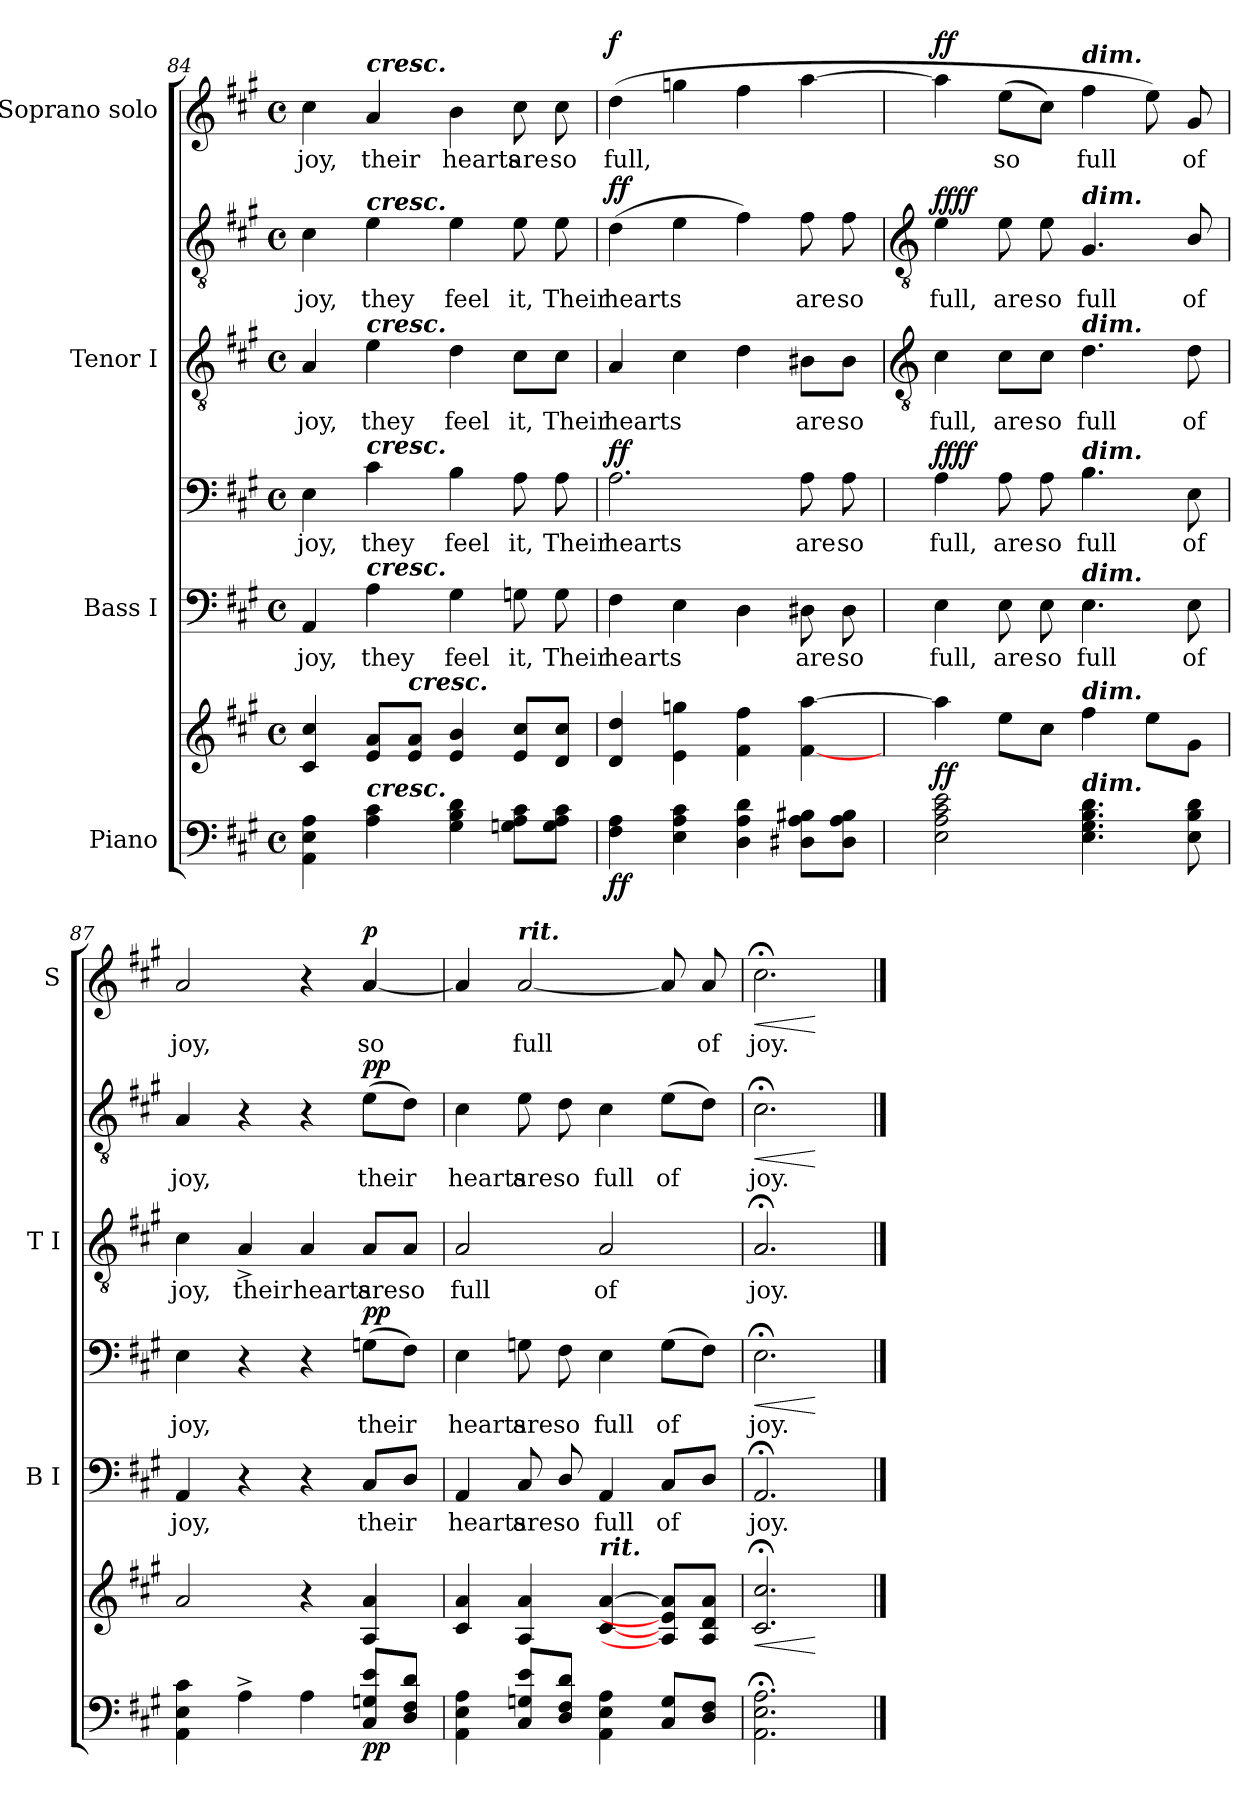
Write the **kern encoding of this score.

**kern	**kern	**dynam	**kern	**text	**kern	**text	**dynam	**kern	**text	**kern	**text	**dynam	**kern	**text	**dynam
*part4	*part4	*part4	*part3	*part3	*part3	*part3	*part3	*part2	*part2	*part2	*part2	*part2	*part1	*part1	*part1
*staff7	*staff6	*staff6/7	*staff5	*staff5	*staff4	*staff4	*staff4/5	*staff3	*staff3	*staff2	*staff2	*staff2/3	*staff1	*staff1	*staff1
*I"Piano	*	*	*I"Bass I	*	*	*	*	*I"Tenor I	*	*	*	*	*I"Soprano solo	*	*
*	*	*	*I'B I	*	*	*	*	*I'T I	*	*	*	*	*I'S	*	*
*clefF4	*clefG2	*	*clefF4	*	*clefF4	*	*	*clefGv2	*	*clefGv2	*	*	*clefG2	*	*
*k[f#c#g#]	*k[f#c#g#]	*	*k[f#c#g#]	*	*k[f#c#g#]	*	*	*k[f#c#g#]	*	*k[f#c#g#]	*	*	*k[f#c#g#]	*	*
*A:	*A:	*	*A:	*	*A:	*	*	*A:	*	*A:	*	*	*A:	*	*
*M4/4	*M4/4	*	*M4/4	*	*M4/4	*	*	*M4/4	*	*M4/4	*	*	*M4/4	*	*
*met(c)	*met(c)	*	*met(c)	*	*met(c)	*	*	*met(c)	*	*met(c)	*	*	*met(c)	*	*
=84	=84	=84	=84	=84	=84	=84	=84	=84	=84	=84	=84	=84	=84	=84	=84
!	!	!	!	!LO:LY:b	!	!LO:LY:b	!	!	!LO:LY:b	!	!LO:LY:b	!	!	!LO:LY:b	!
4AA 4E 4A	4c# 4cc#	.	4AA	joy,	4E	joy,	.	4A	joy,	4c#	joy,	.	4cc#	joy,	.
!	!	!	!	!	!	!	!	!	!	!	!	!	!LO:TX:a:Bi:t=cresc.	!	!
!	!	!	!	!	!	!	!	!	!	!LO:TX:a:Bi:t=cresc.	!	!	!	!	!
!	!	!	!	!	!	!	!	!LO:TX:a:Bi:t=cresc.	!	!	!	!	!	!	!
!	!	!	!	!	!LO:TX:a:Bi:t=cresc.	!	!	!	!	!	!	!	!	!	!
!	!	!	!LO:TX:a:Bi:t=cresc.	!	!	!	!	!	!	!	!	!	!	!	!
!LO:TX:a:Bi:t=cresc.	!	!	!	!	!	!	!	!	!	!	!	!	!	!	!
!	!	!	!	!LO:LY:b	!	!LO:LY:b	!	!	!LO:LY:b	!	!LO:LY:b	!	!	!LO:LY:b	!
4A 4c#	8e 8aL	.	4A	they	4c#	they	.	4e	they	4e	they	.	4a	their	.
!	!LO:TX:a:Bi:t=cresc.	!	!	!	!	!	!	!	!	!	!	!	!	!	!
.	8e 8aJ	.	.	.	.	.	.	.	.	.	.	.	.	.	.
!	!	!	!	!LO:LY:b	!	!LO:LY:b	!	!	!LO:LY:b	!	!LO:LY:b	!	!	!LO:LY:b	!
4G# 4B 4d	4e 4b	.	4G#	feel	4B	feel	.	4d	feel	4e	feel	.	4b	hearts	.
!	!	!	!	!LO:LY:b	!	!LO:LY:b	!	!	!LO:LY:b	!	!LO:LY:b	!	!	!LO:LY:b	!
8Gn 8A 8c#L	8e 8cc#L	.	8Gn	it,	8A	it,	.	8c#\L	it,	8e	it,	.	8cc#	are	.
!	!	!	!	!LO:LY:b	!	!LO:LY:b	!	!	!LO:LY:b	!	!LO:LY:b	!	!	!LO:LY:b	!
8G 8A 8c#J	8d 8cc#J	.	8G	Their	8A	Their	.	8c#\J	Their	8e	Their	.	8cc#	so	.
=85	=85	=85	=85	=85	=85	=85	=85	=85	=85	=85	=85	=85	=85	=85	=85
!	!	!LO:DY:b=2	!	!LO:LY:b	!	!LO:LY:b	!	!	!LO:LY:b	!	!LO:LY:b	!	!	!LO:LY:b	!
!	!	!LO:DY:n=1:b	!	!	!	!	!LO:DY:b=2	!	!	!	!	!	!	!	!
!	!	!	!	!	!	!	!LO:DY:n=1:b	!	!	!	!	!LO:DY:b=2	!	!	!
!	!	!	!	!	!	!	!	!	!	!	!	!LO:DY:n=1:b	!	!	!LO:DY:b
4F# 4A	4d 4dd	f f	4F#	hearts	2.A	hearts	f f	4A	hearts	(>4d	hearts	f f	(>4dd	full,	f
4E 4A 4c#	4e 4ggn	.	4E	.	.	.	.	4c#	.	4e	.	.	4ggn	.	.
4D 4A 4d	4f# 4ff#	.	4D	.	.	.	.	4d	.	4f#)	.	.	4ff#	.	.
!	!	!	!	!LO:LY:b	!	!LO:LY:b	!	!	!LO:LY:b	!	!LO:LY:b	!	!	!	!
8D#X 8A 8B#XL	[4f# [4aa	.	8D#X	are	8A	are	.	8B#X\L	are	8f#	are	.	[4aa	.	.
!	!	!	!	!LO:LY:b	!	!LO:LY:b	!	!	!LO:LY:b	!	!LO:LY:b	!	!	!	!
8D# 8A 8B#J	.	.	8D#	so	8A	so	.	8B#\J	so	8f#	so	.	.	.	.
!!LO:LB:g=z
=86	=86	=86	=86	=86	=86	=86	=86	=86	=86	=86	=86	=86	=86	=86	=86
*	*	*	*	*	*	*	*	*clefGv2	*	*clefGv2	*	*	*	*	*
!	!	!LO:DY:a=2	!	!LO:LY:b	!	!LO:LY:b	!LO:DY:b=2	!	!LO:LY:b	!	!LO:LY:b	!	!	!	!
!	!	!	!	!	!	!	!LO:DY:n=1:b	!	!	!	!	!LO:DY:b=2	!	!	!
!	!	!	!	!	!	!	!	!	!	!	!	!LO:DY:n=1:b	!	!	!LO:DY:b
2E 2A 2c# 2e	4aa]	ff	4E	full,	4A	full,	ff ff	4c#	full,	4e	full,	ff ff	4aa]	.	ff
!	!	!	!	!LO:LY:b	!	!LO:LY:b	!	!	!LO:LY:b	!	!LO:LY:b	!	!	!LO:LY:b	!
.	8eeL	.	8E	are	8A	are	.	8c#\L	are	8e	are	.	(>8eeL	so	.
!	!	!	!	!LO:LY:b	!	!LO:LY:b	!	!	!LO:LY:b	!	!LO:LY:b	!	!	!	!
.	8cc#J	.	8E	so	8A	so	.	8c#\J	so	8e	so	.	8cc#J)	.	.
!	!	!	!	!	!	!	!	!	!	!	!	!	!LO:TX:a:Bi:t=dim.	!	!
!	!	!	!	!	!	!	!	!	!	!LO:TX:a:Bi:t=dim.	!	!	!	!	!
!	!	!	!	!	!	!	!	!LO:TX:a:Bi:t=dim.	!	!	!	!	!	!	!
!	!	!	!	!	!LO:TX:a:Bi:t=dim.	!	!	!	!	!	!	!	!	!	!
!	!	!	!LO:TX:a:Bi:t=dim.	!	!	!	!	!	!	!	!	!	!	!	!
!	!LO:TX:a:Bi:t=dim.	!	!	!	!	!	!	!	!	!	!	!	!	!	!
!LO:TX:a:Bi:t=dim.	!	!	!	!	!	!	!	!	!	!	!	!	!	!	!
!	!	!	!	!LO:LY:b	!	!LO:LY:b	!	!	!LO:LY:b	!	!LO:LY:b	!	!	!LO:LY:b	!
4.E 4.G# 4.B 4.d	4ff#	.	4.E	full	4.B	full	.	4.d	full	4.G#	full	.	4ff#	full	.
.	8eeL	.	.	.	.	.	.	.	.	.	.	.	8ee)	.	.
!	!	!	!	!LO:LY:b	!	!LO:LY:b	!	!	!LO:LY:b	!	!LO:LY:b	!	!	!LO:LY:b	!
8E 8B 8d	8g#J	.	8E	of	8E	of	.	8d	of	8B/	of	.	8g#	of	.
=87	=87	=87	=87	=87	=87	=87	=87	=87	=87	=87	=87	=87	=87	=87	=87
!	!	!	!	!LO:LY:b	!	!LO:LY:b	!	!	!LO:LY:b	!	!LO:LY:b	!	!	!LO:LY:b	!
4AA 4E 4c#	2a	.	4AA	joy,	4E	joy,	.	4c#	joy,	4A	joy,	.	2a	joy,	.
!	!	!	!	!	!	!	!	!	!LO:LY:b	!	!	!	!	!	!
4A^	.	.	4r	.	4r	.	.	4A^	their	4r	.	.	.	.	.
!	!	!	!	!	!	!	!	!	!LO:LY:b	!	!	!	!	!	!
4A	4r	.	4r	.	4r	.	.	4A	hearts	4r	.	.	4r	.	.
!	!	!LO:DY:b=2	!	!LO:LY:b	!	!LO:LY:b	!	!	!LO:LY:b	!	!LO:LY:b	!	!	!LO:LY:b	!
!	!	!LO:DY:n=1:b	!	!	!	!	!LO:DY:b=2	!	!	!	!	!	!	!	!
!	!	!	!	!	!	!	!LO:DY:n=1:b	!	!	!	!	!LO:DY:b=2	!	!	!
!	!	!	!	!	!	!	!	!	!	!	!	!LO:DY:n=1:b	!	!	!LO:DY:b
8C# 8Gn 8eL	4A 4a	p p	8C#L	their	(>8GnL	their	p p	8A/L	are	(>8eL	their	p p	[4a	so	p
!	!	!	!	!	!	!	!	!	!LO:LY:b	!	!	!	!	!	!
8D/ 8F#/ 8d/J	.	.	8D/J	.	8F#J)	.	.	8A/J	so	8dJ)	.	.	.	.	.
=88	=88	=88	=88	=88	=88	=88	=88	=88	=88	=88	=88	=88	=88	=88	=88
!	!	!	!	!LO:LY:b	!	!LO:LY:b	!	!	!LO:LY:b	!	!LO:LY:b	!	!	!	!
4AA 4E 4A	4c# 4a	.	4AA	hearts	4E	hearts	.	2A	full	4c#	hearts	.	4a]	.	.
!	!	!	!	!	!	!	!	!	!	!	!	!	!LO:TX:a:Bi:t=rit.	!	!
!	!	!	!	!LO:LY:b	!	!LO:LY:b	!	!	!	!	!LO:LY:b	!	!	!LO:LY:b	!
8C# 8Gn 8eL	4A 4a	.	8C#	are	8Gn	are	.	.	.	8e	are	.	[2a	full	.
!	!	!	!	!LO:LY:b	!	!LO:LY:b	!	!	!	!	!LO:LY:b	!	!	!	!
8D/ 8F#/ 8d/J	.	.	8D/	so	8F#	so	.	.	.	8d	so	.	.	.	.
!	!LO:TX:a:Bi:t=rit.	!	!	!	!	!	!	!	!	!	!	!	!	!	!
!	!	!	!	!LO:LY:b	!	!LO:LY:b	!	!	!LO:LY:b	!	!LO:LY:b	!	!	!	!
4AA 4E 4A	[4c# [4a	.	4AA	full	4E	full	.	2A	of	4c#	full	.	.	.	.
!	!	!	!	!LO:LY:b	!	!LO:LY:b	!	!	!	!	!LO:LY:b	!	!	!	!
8C# 8GL	8A] 8e] 8a]L	.	8C#L	of	(>8GL	of	.	.	.	(>8eL	of	.	8a]	.	.
!	!	!	!	!	!	!	!	!	!	!	!	!	!	!LO:LY:b	!
8D/ 8F#/J	8A 8d 8aJ	.	8D/J	.	8F#J)	.	.	.	.	8dJ)	.	.	8a	of	.
=89	=89	=89	=89	=89	=89	=89	=89	=89	=89	=89	=89	=89	=89	=89	=89
!	!	!LO:HP:b	!	!	!	!	!	!	!	!	!	!	!	!	!
!	!	!LO:HP:n=1:b	!	!LO:LY:b	!	!LO:LY:b	!LO:HP:b	!	!	!	!	!	!	!	!
!	!	!	!	!	!	!	!LO:HP:n=1:b	!	!LO:LY:b	!	!LO:LY:b	!LO:HP:b	!	!	!
!	!	!	!	!	!	!	!	!	!	!	!	!LO:HP:n=1:b	!	!LO:LY:b	!LO:HP:b
2.AA;< 2.E;< 2.A;<	2.c#;< 2.cc#;<	> <	2.AA;<	joy.	2.E;<	joy.	< >	2.A;<	joy.	2.c#;<	joy.	< >	2.cc#;<	joy.	<
.	.	[ ]	.	.	.	.	] [	.	.	.	.	] [	.	.	[
==	==	==	==	==	==	==	==	==	==	==	==	==	==	==	==
*-	*-	*-	*-	*-	*-	*-	*-	*-	*-	*-	*-	*-	*-	*-	*-
